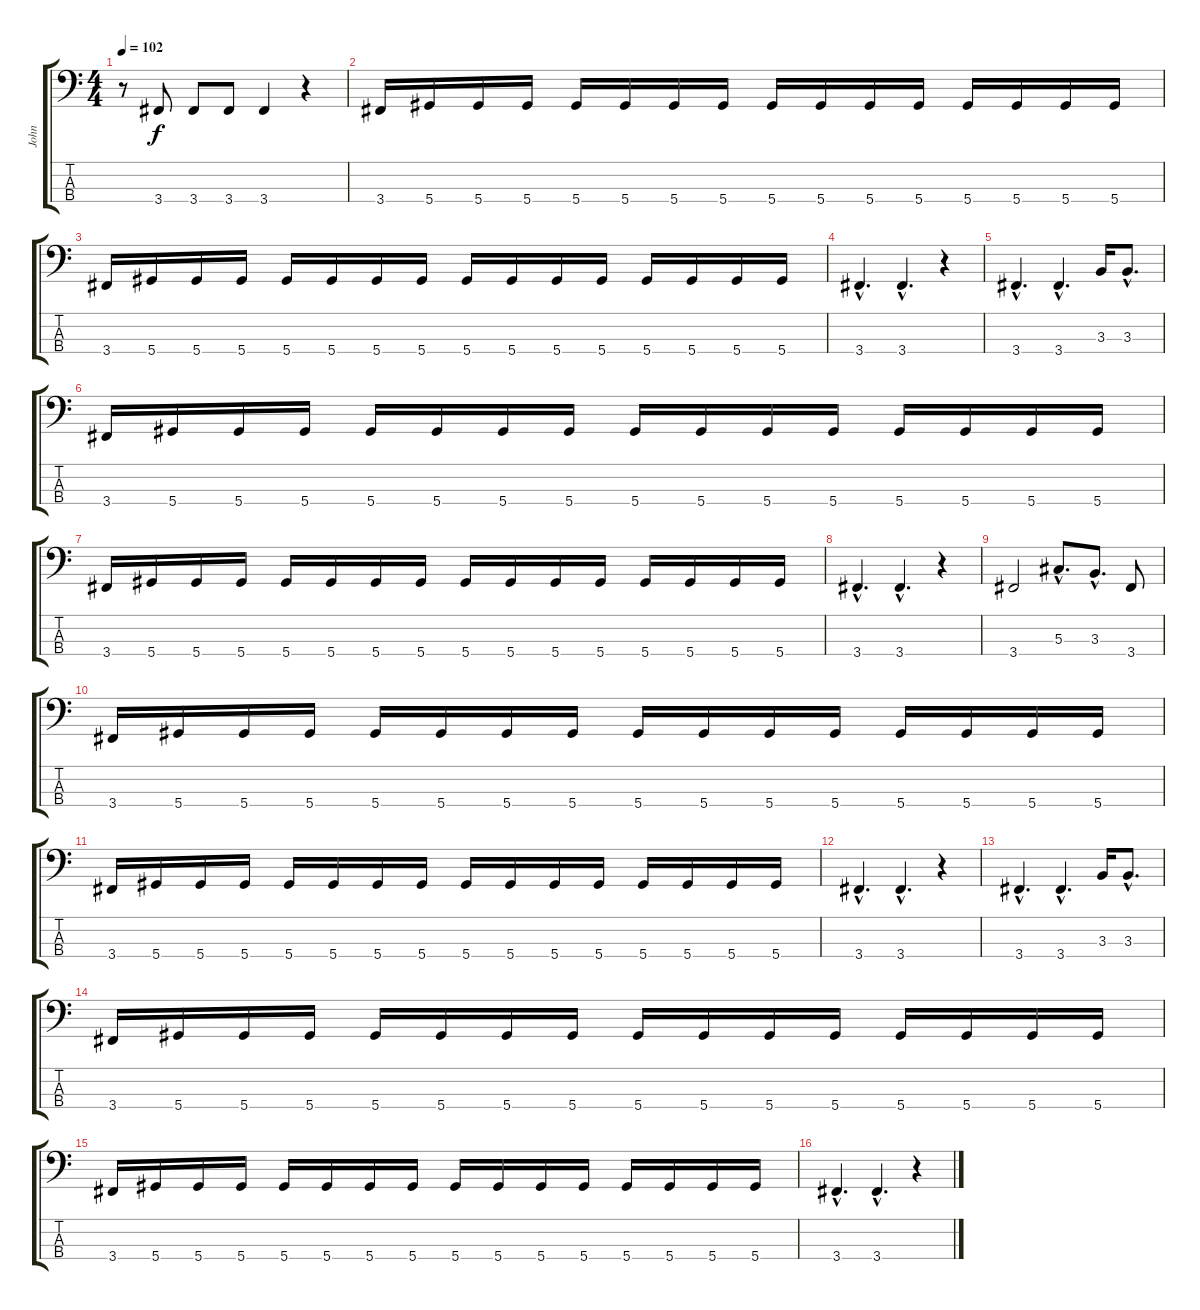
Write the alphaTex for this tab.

\track ("John" "John") {instrument electricbassfinger}
\staff {score tabs}
\tuning (Gb2 Db2 Ab1 Eb1) {hide}
\ts (4 4)
\tempo 102
\clef f4
\ks c
r.8{dy f} 3.4.8 3.4.8 3.4.8 3.4.4 r.4 |
3.4.16 5.4.16 5.4.16 5.4.16 5.4.16 5.4.16 5.4.16 5.4.16 5.4.16 5.4.16 5.4.16 5.4.16 5.4.16 5.4.16 5.4.16 5.4.16 |
3.4.16 5.4.16 5.4.16 5.4.16 5.4.16 5.4.16 5.4.16 5.4.16 5.4.16 5.4.16 5.4.16 5.4.16 5.4.16 5.4.16 5.4.16 5.4.16 |
3.4{hac}.4{d} 3.4{hac}.4{d} r.4 |
3.4{hac}.4{d} 3.4{hac}.4{d} 3.3.16 3.3{hac}.8{d} |
3.4.16 5.4.16 5.4.16 5.4.16 5.4.16 5.4.16 5.4.16 5.4.16 5.4.16 5.4.16 5.4.16 5.4.16 5.4.16 5.4.16 5.4.16 5.4.16 |
3.4.16 5.4.16 5.4.16 5.4.16 5.4.16 5.4.16 5.4.16 5.4.16 5.4.16 5.4.16 5.4.16 5.4.16 5.4.16 5.4.16 5.4.16 5.4.16 |
3.4{hac}.4{d} 3.4{hac}.4{d} r.4 |
3.4.2 5.3{hac}.8{d} 3.3{hac}.8{d} 3.4.8 |
3.4.16 5.4.16 5.4.16 5.4.16 5.4.16 5.4.16 5.4.16 5.4.16 5.4.16 5.4.16 5.4.16 5.4.16 5.4.16 5.4.16 5.4.16 5.4.16 |
3.4.16 5.4.16 5.4.16 5.4.16 5.4.16 5.4.16 5.4.16 5.4.16 5.4.16 5.4.16 5.4.16 5.4.16 5.4.16 5.4.16 5.4.16 5.4.16 |
3.4{hac}.4{d} 3.4{hac}.4{d} r.4 |
3.4{hac}.4{d} 3.4{hac}.4{d} 3.3.16 3.3{hac}.8{d} |
3.4.16 5.4.16 5.4.16 5.4.16 5.4.16 5.4.16 5.4.16 5.4.16 5.4.16 5.4.16 5.4.16 5.4.16 5.4.16 5.4.16 5.4.16 5.4.16 |
3.4.16 5.4.16 5.4.16 5.4.16 5.4.16 5.4.16 5.4.16 5.4.16 5.4.16 5.4.16 5.4.16 5.4.16 5.4.16 5.4.16 5.4.16 5.4.16 |
3.4{hac}.4{d} 3.4{hac}.4{d} r.4
